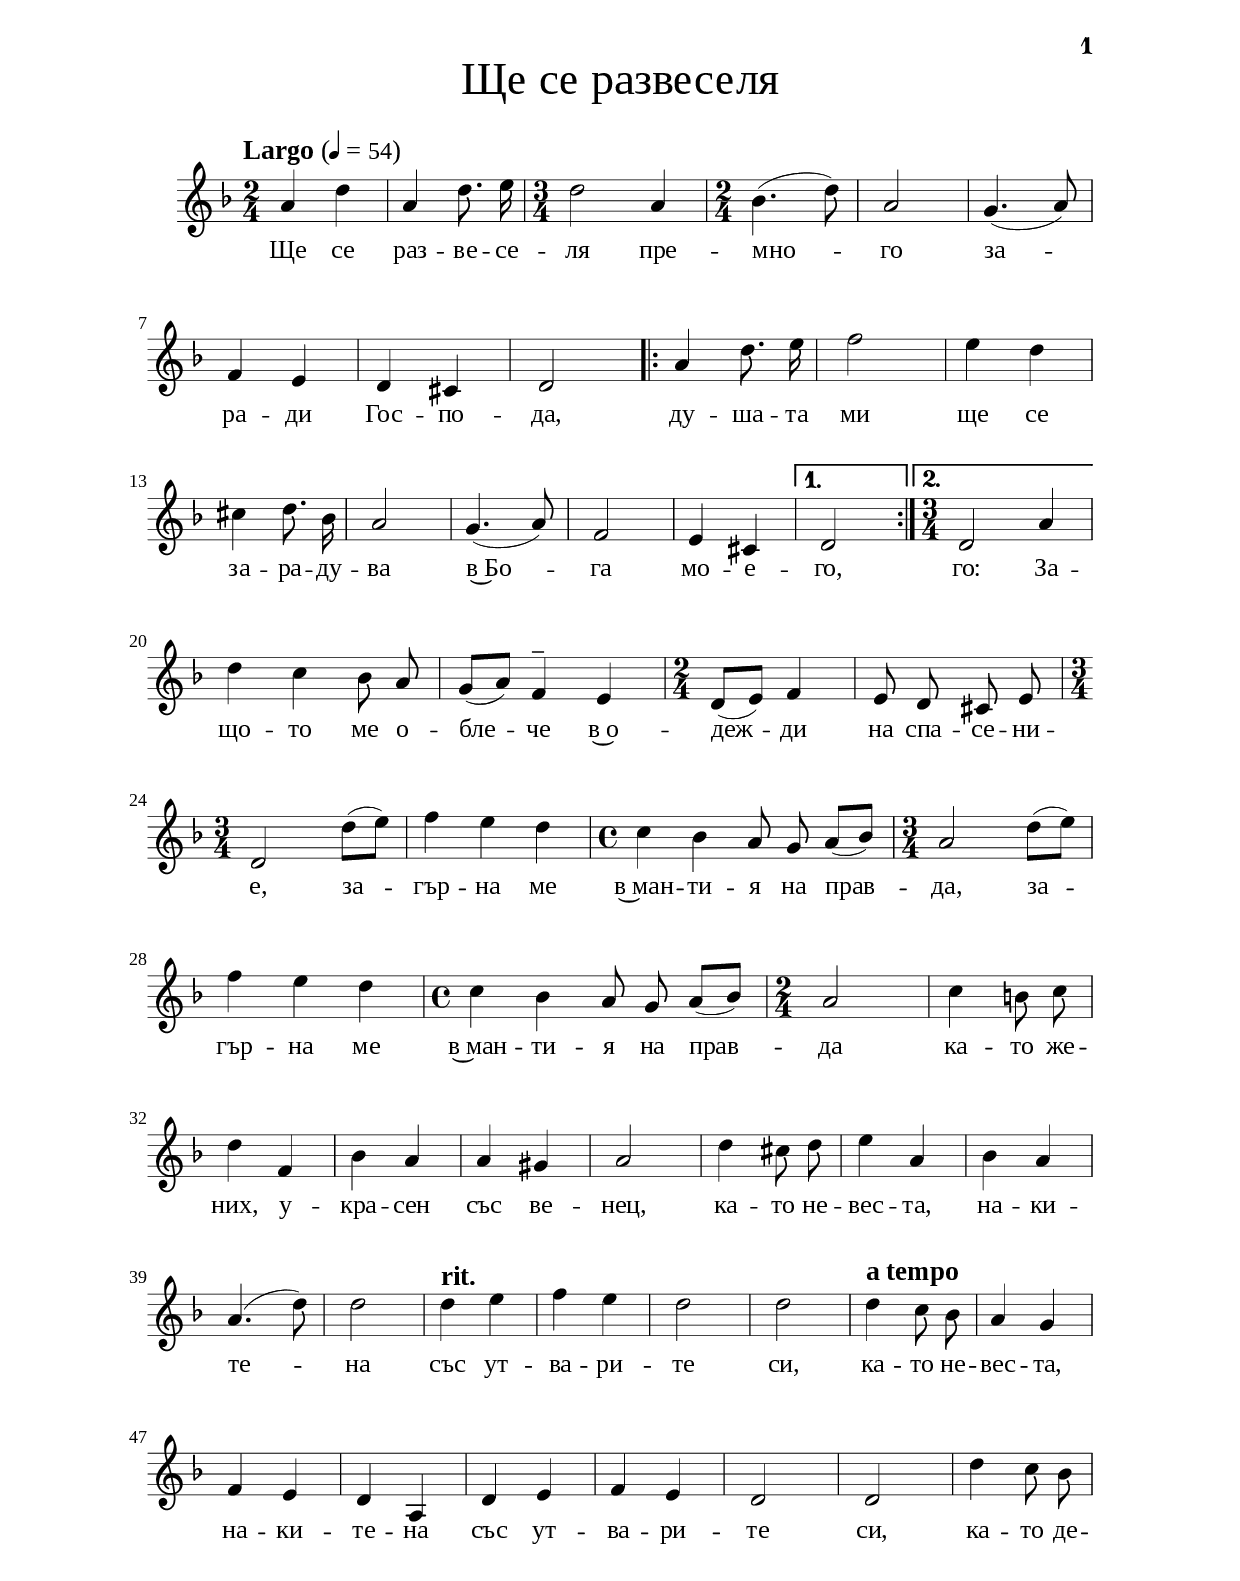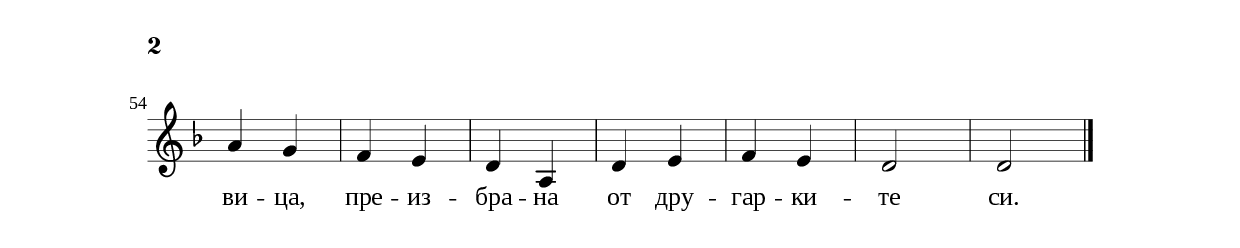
\version "2.24.4"

% include paper part and global functions
\include "include/globals.ily"

\bookpart {
  \label #'ref021
  \tocItem \markup "Ще се развеселя"
  \include "include/bookpart-paper.ily"
  \score {
    \include "include/score-layout.ily"

    \new Voice \absolute {
      \clef treble
      \key d \minor
      \time 2/4
      \tempoFunc "Largo" 4 "54"
      \autoBeamOff

      a'4 d''4 | a'4 d''8. e''16 | \time 3/4 d''2 a'4 | \time 2/4 bes'4. ( d''8 ) | a'2 | g'4. ( a'8 ) | \break

      f'4 e'4 | d'4 cis'4 | d'2 | \repeat volta 2 {
        a'4 d''8. e''16 | f''2 | e''4 d''4  \break

        cis''4 d''8. bes'16 | a'2 | g'4. ( a'8 ) | f'2 | e'4 cis'4 |
      } \alternative { {d'2 } {\time 3/4 d'2 a'4} } \break

      d''4 c''4 bes'8 a'8 | g'8([a'8]) f'4^- e'4 | \time 2/4 d'8([e'8]) f'4 | e'8 d'8 cis'8 e'8 | \break

      \time 3/4 d'2 d''8 ([e''8]) | f''4 e''4 d''4 | \time 4/4 c''4 bes'4 a'8 g'8 a'8([bes'8]) | \time 3/4 a'2 d''8 ([e''8]) | \break

      f''4 e''4 d''4 | \time 4/4 c''4 bes'4 a'8 g'8 a'8 ([bes'8]) | \time 2/4 a'2 | c''4 b'8 c'' | \break

      d''4 f'4 | bes'4 a'4 | a'4 gis'4 | a'2 | d''4 cis''8 d''8 | e''4 a'4 | bes'4 a'4 |

      a'4. ( d''8 ) | d''2 | \tempo "rit." d''4 e''4 | f''4 e''4 | d''2 | d''2 | \tempo "a tempo" d''4 c''8 bes'8 | a'4 g'4 | \break

      f'4 e'4 | d'4 a4 | d'4 e'4 | f'4 e'4 | d'2 | d'2 | d''4 c''8\noBeam bes'8 | \break

      a'4 g'4 | f'4 e'4 | d'4 a4 | d'4 e'4 | f'4 e'4 | d'2 | d'2 | \bar "|."
    }

    \addlyrics {
      Ще се раз -- ве -- се -- ля пре -- мно -- го за --
      ра -- ди Гос -- по -- да, ду -- ша -- та ми ще се
      за -- ра -- ду -- ва в~Бо -- га мо -- е -- го, го: За --
      що -- то ме о -- бле -- че в~o -- деж -- ди на спа -- се -- ни --
      е, за -- гър -- на ме в~ман -- ти -- я на прав -- да, за --
      гър -- на ме в~ман -- ти -- я на прав -- да ка -- то же --
      них, у -- кра -- сен със ве -- нец, ка -- то не -- вес -- та, на -- ки --
      те -- на със ут -- ва -- ри -- те си, ка -- то не -- вес -- та,
      на -- ки -- те -- на със ут -- ва -- ри -- те си, ка -- то де --
      ви -- ца, пре -- из -- бра -- на от дру -- гар -- ки -- те си.
    }

    \header {
      title = \titleFunc #'ref_desc_4 "Ще се развеселя" "Šte se razveselja"
    }

    \midi{}

  } % score


} % bookpart
